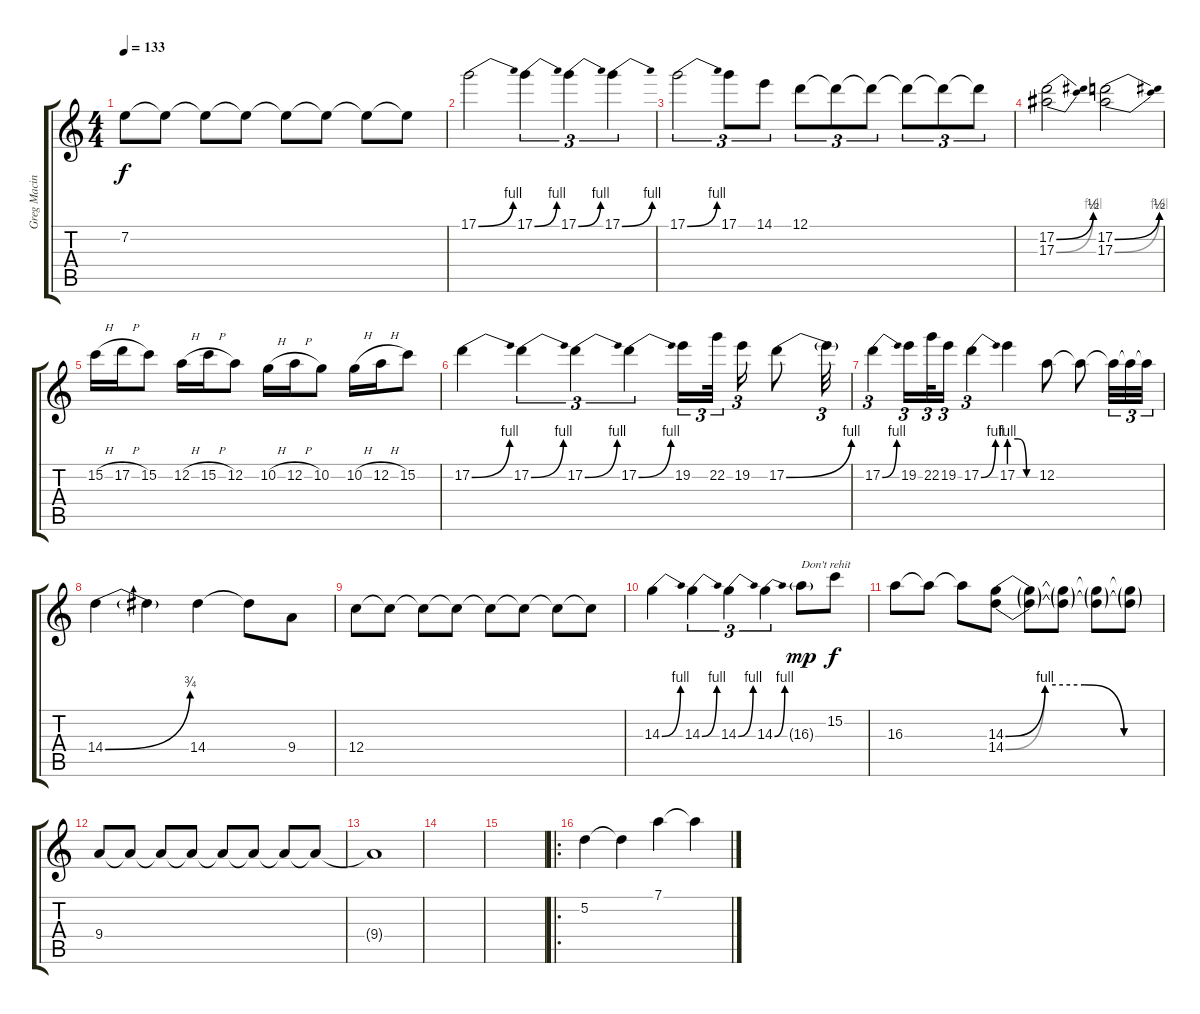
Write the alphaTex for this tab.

\track ("Greg Macintosh" "Greg Macin") {instrument distortionguitar}
\staff {score tabs}
\tuning (D4 A3 F3 C3 G2 D2) {hide}
\ts (4 4)
\tempo 133
\clef g2
\ks c
7.2.8{dy f} 7.2{t}.8 7.2{t}.8 7.2{t}.8 7.2{t}.8 7.2{t}.8 7.2{t}.8 7.2{t}.8 |
17.1{be (bend 0 0 60 4)}.2 17.1{be (bend 0 0 60 4)}.4{tu (3 2)} 17.1{be (bend 0 0 60 4)}.4{tu (3 2)} 17.1{be (bend 0 0 60 4)}.4{tu (3 2)} |
17.1{be (bend 0 0 60 4)}.2{tu (3 2)} 17.1.8{tu (3 2)} 14.1.8{tu (3 2)} 12.1.8{tu (3 2)} 12.1{t}.8{tu (3 2)} 12.1{t}.8{tu (3 2)} 12.1{t}.8{tu (3 2)} 12.1{t}.8{tu (3 2)} 12.1{t}.8{tu (3 2)} |
(17.2{be (bend 0 0 60 2)} 17.3{be (bend 0 0 60 4)}).2 (17.2{be (bend 0 0 60 2)} 17.3{be (bend 0 0 60 4)}).2 |
15.2{h}.16 17.2{h}.16 15.2.8 12.2{h}.16 15.2{h}.16 12.2.8 10.2{h}.16 12.2{h}.16 10.2.8 10.2{h}.16 12.2{h}.16 15.2.8 |
17.2{be (bend 0 0 60 4)}.4 17.2{be (bend 0 0 60 4)}.4{tu (3 2)} 17.2{be (bend 0 0 60 4)}.4{tu (3 2)} 17.2{be (bend 0 0 60 4)}.4{tu (3 2)} 19.2.16{tu (3 2)} 22.2.32{tu (3 2)} 19.2.16{tu (3 2)} 17.2{be (bend 0 0 60 4)}.8 17.2{t}.32{tu (3 2)} |
17.2{be (bend 0 0 60 4)}.4{tu (3 2)} 19.2.16{tu (3 2)} 22.2.32{tu (3 2)} 19.2.16{tu (3 2)} 17.2{be (bend 0 0 60 4)}.4{tu (3 2)} 17.2{be (custom 0 4 20 4 40 0 60 0)}.4 12.2.8 12.2{t}.8 12.2{t}.32{tu (3 2)} 12.2{t}.32{tu (3 2)} 12.2{t}.32{tu (3 2)} |
14.4{be (bend 0 0 60 3)}.4 14.4{t}.4 14.4.4 14.4{t}.8 9.4.8 |
12.4.8 12.4{t}.8 12.4{t}.8 12.4{t}.8 12.4{t}.8 12.4{t}.8 12.4{t}.8 12.4{t}.8 |
14.3{be (bend 0 0 60 4)}.4 14.3{be (bend 0 0 60 4)}.4{tu (3 2)} 14.3{be (bend 0 0 60 4)}.4{tu (3 2)} 14.3{be (bend 0 0 60 4)}.4{tu (3 2)} 16.3{g}.8{txt "Don't rehit" dy mp} 15.2.8{dy f} |
16.3.8 16.3{t}.8 16.3{t}.8 (14.3{be (custom 0 0 15 4 30 4 45 0 60 0)} 14.4{be (custom 0 0 15 4 30 4 45 0 60 0)}).8 (14.3{t} 14.4{t}).8 (14.3{t} 14.4{t}).8 (14.3{t} 14.4{t}).8 (14.3{t} 14.4{t}).8 |
9.4.8 9.4{t}.8 9.4{t}.8 9.4{t}.8 9.4{t}.8 9.4{t}.8 9.4{t}.8 9.4{t}.8 |
9.4{t}.1 |
|
|
\ro
5.2.4 5.2{t}.4 7.1.4 7.1{t}.4
